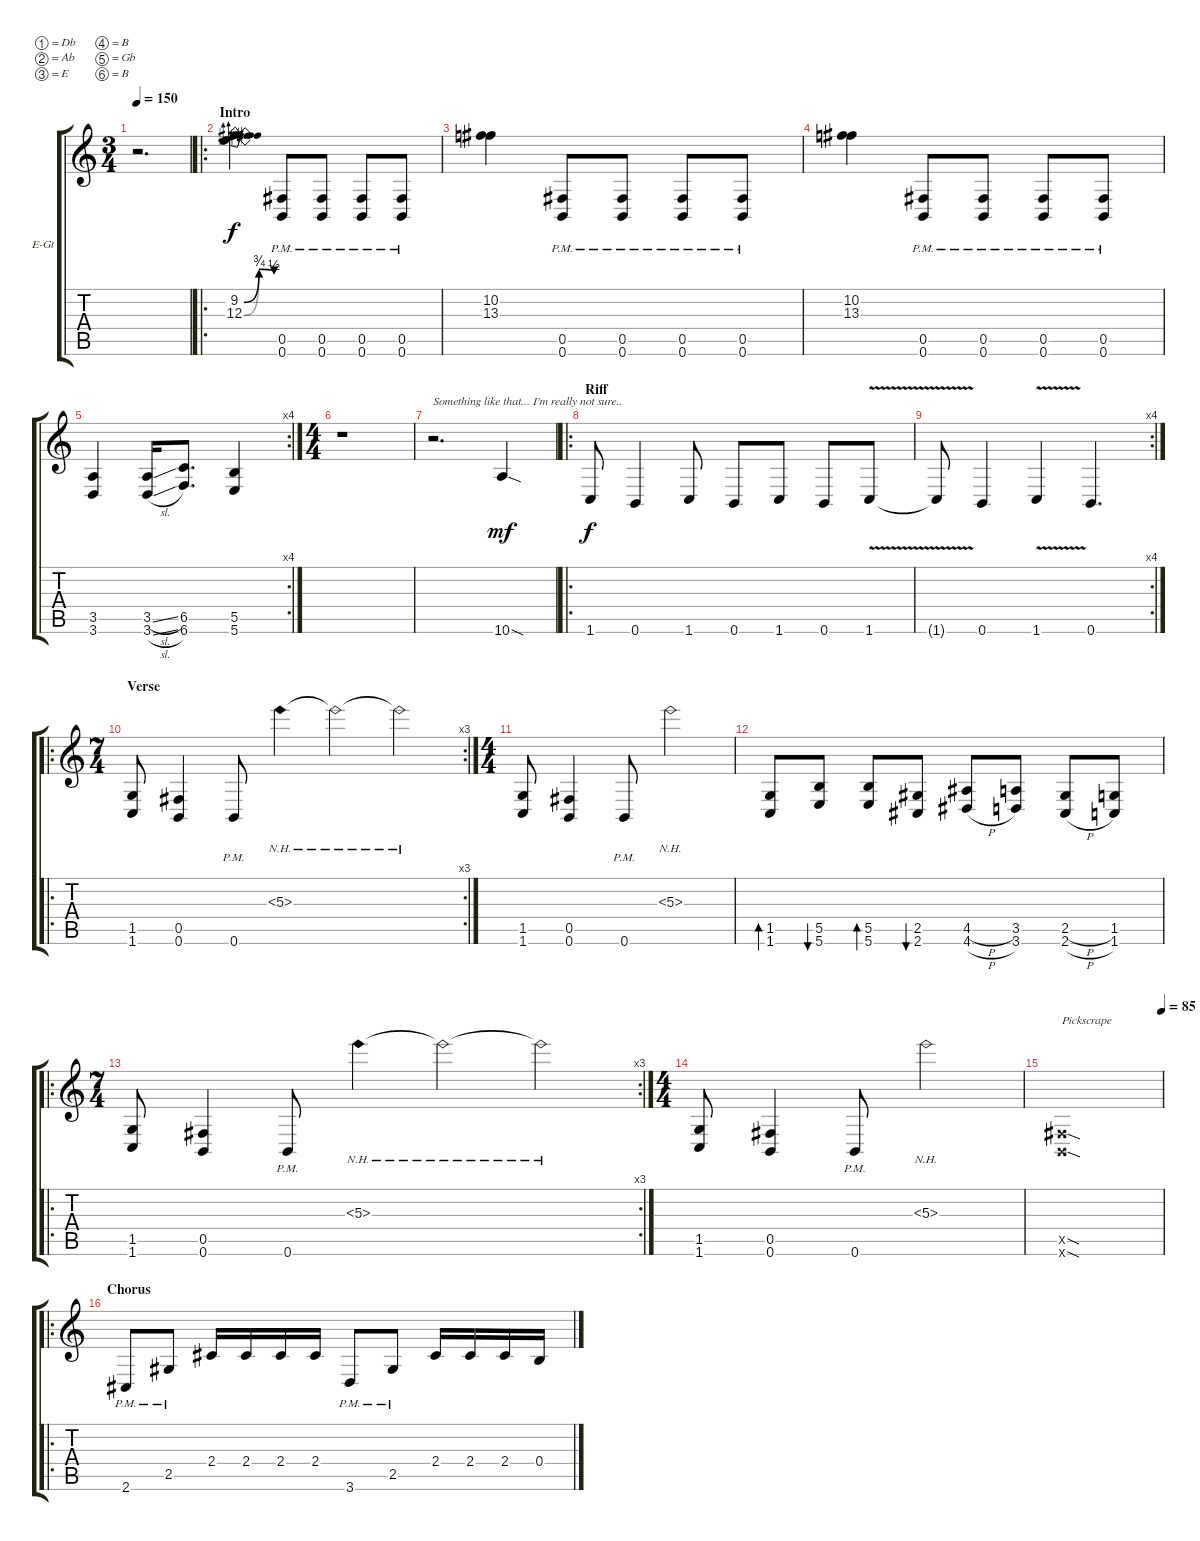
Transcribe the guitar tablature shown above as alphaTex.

\bracketExtendMode groupsimilarinstruments
\firstSystemTrackNameOrientation horizontal
\otherSystemsTrackNameOrientation horizontal
\track ("Robb Flynn" "E-Gt") {instrument distortionguitar}
\staff {score tabs}
\tuning (Db4 Ab3 E3 B2 Gb2 B1)
\ts (3 4)
\tempo 150
\clef g2
\ks c
r.2{d dy f instrument distortionguitar} |
\ro
\section ("" "Intro")
(9.2{be (bendrelease 0 0 13.799999999999999 3 55.8 3 60 2)} 12.3{be (bendrelease 0 0 13.2 3 57 3 60 2)}).4 (0.5{pm} 0.6{pm}).8 (0.5{pm} 0.6{pm}).8 (0.5{pm} 0.6{pm}).8 (0.5{pm} 0.6{pm}).8 |
(10.2 13.3).4 (0.5{pm} 0.6{pm}).8 (0.5{pm} 0.6{pm}).8 (0.5{pm} 0.6{pm}).8 (0.5{pm} 0.6{pm}).8 |
(10.2 13.3).4 (0.5{pm} 0.6{pm}).8 (0.5{pm} 0.6{pm}).8 (0.5{pm} 0.6{pm}).8 (0.5{pm} 0.6{pm}).8 |
\rc 4
(3.5 3.6).4 (3.5{sl} 3.6{sl}).16 (6.5 6.6).8{d} (5.5 5.6).4 |
\ts (4 4)
r.1 |
r.2{d txt "Something like that... I'm really not sure.."} 10.6{sod}.4{dy mf} |
\ro
\section ("" "Riff")
1.6.8{dy f} 0.6.4 1.6.8 0.6.8 1.6.8 0.6.8 1.6{v}.8 |
\rc 4
1.6{t}.8 0.6.4 1.6{v}.4 0.6.4{d} |
\ro
\rc 3
\ts (7 4)
\section ("" "Verse")
(1.5 1.6).8 (0.5 0.6).4 0.6{pm}.8 5.3{nh}.4 5.3{nh t}.2 5.3{nh t}.2 |
\ts (4 4)
(1.5 1.6).8 (0.5 0.6).4 0.6{pm}.8 5.3{nh}.2 |
(1.5 1.6).8{bd 30} (5.5 5.6).8{bu 30} (5.5 5.6).8{bd 30} (2.5 2.6).8{bu 30} (4.5{h} 4.6{h}).8 (3.5 3.6).8 (2.5{h} 2.6{h}).8 (1.5 1.6).8 |
\ro
\rc 3
\ts (7 4)
(1.5 1.6).8 (0.5 0.6).4 0.6{pm}.8 5.3{nh}.4 5.3{nh t}.2 5.3{nh t}.2 |
\ts (4 4)
(1.5 1.6).8 (0.5 0.6).4 0.6{pm}.8 5.3{nh}.2 |
\tempo (85 1)
(0.6{sod x} 0.5{sod x}).1{txt "Pickscrape"} |
\ro
\section ("" "Chorus")
2.6{pm}.8 2.5{pm}.8 2.4.16 2.4.16 2.4.16 2.4.16 3.6{pm}.8 2.5{pm}.8 2.4.16 2.4.16 2.4.16 0.4.16
